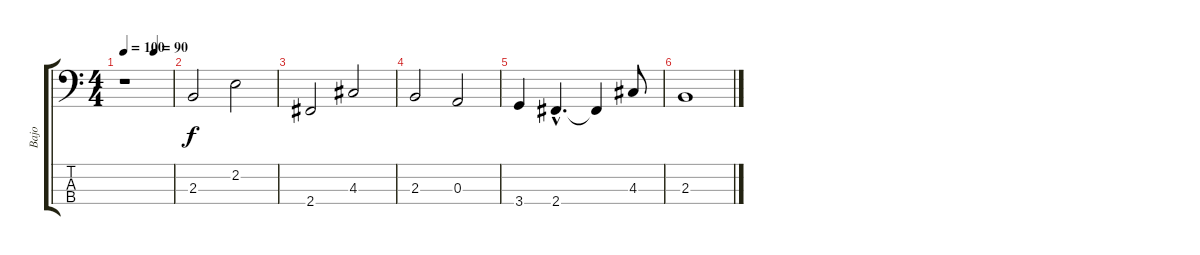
\track ("Bajo" "Bajo") {instrument electricbasspick}
\staff {score tabs}
\tuning (G2 D2 A1 E1) {hide}
\ts (4 4)
\tempo 100
\tempo (90 0.625)
\clef f4
\ks c
r.1{dy f} |
2.3.2 2.2.2 |
2.4.2 4.3.2 |
2.3.2 0.3.2 |
3.4.4 2.4{hac}.4{d} 2.4{t}.4 4.3.8 |
2.3.1
